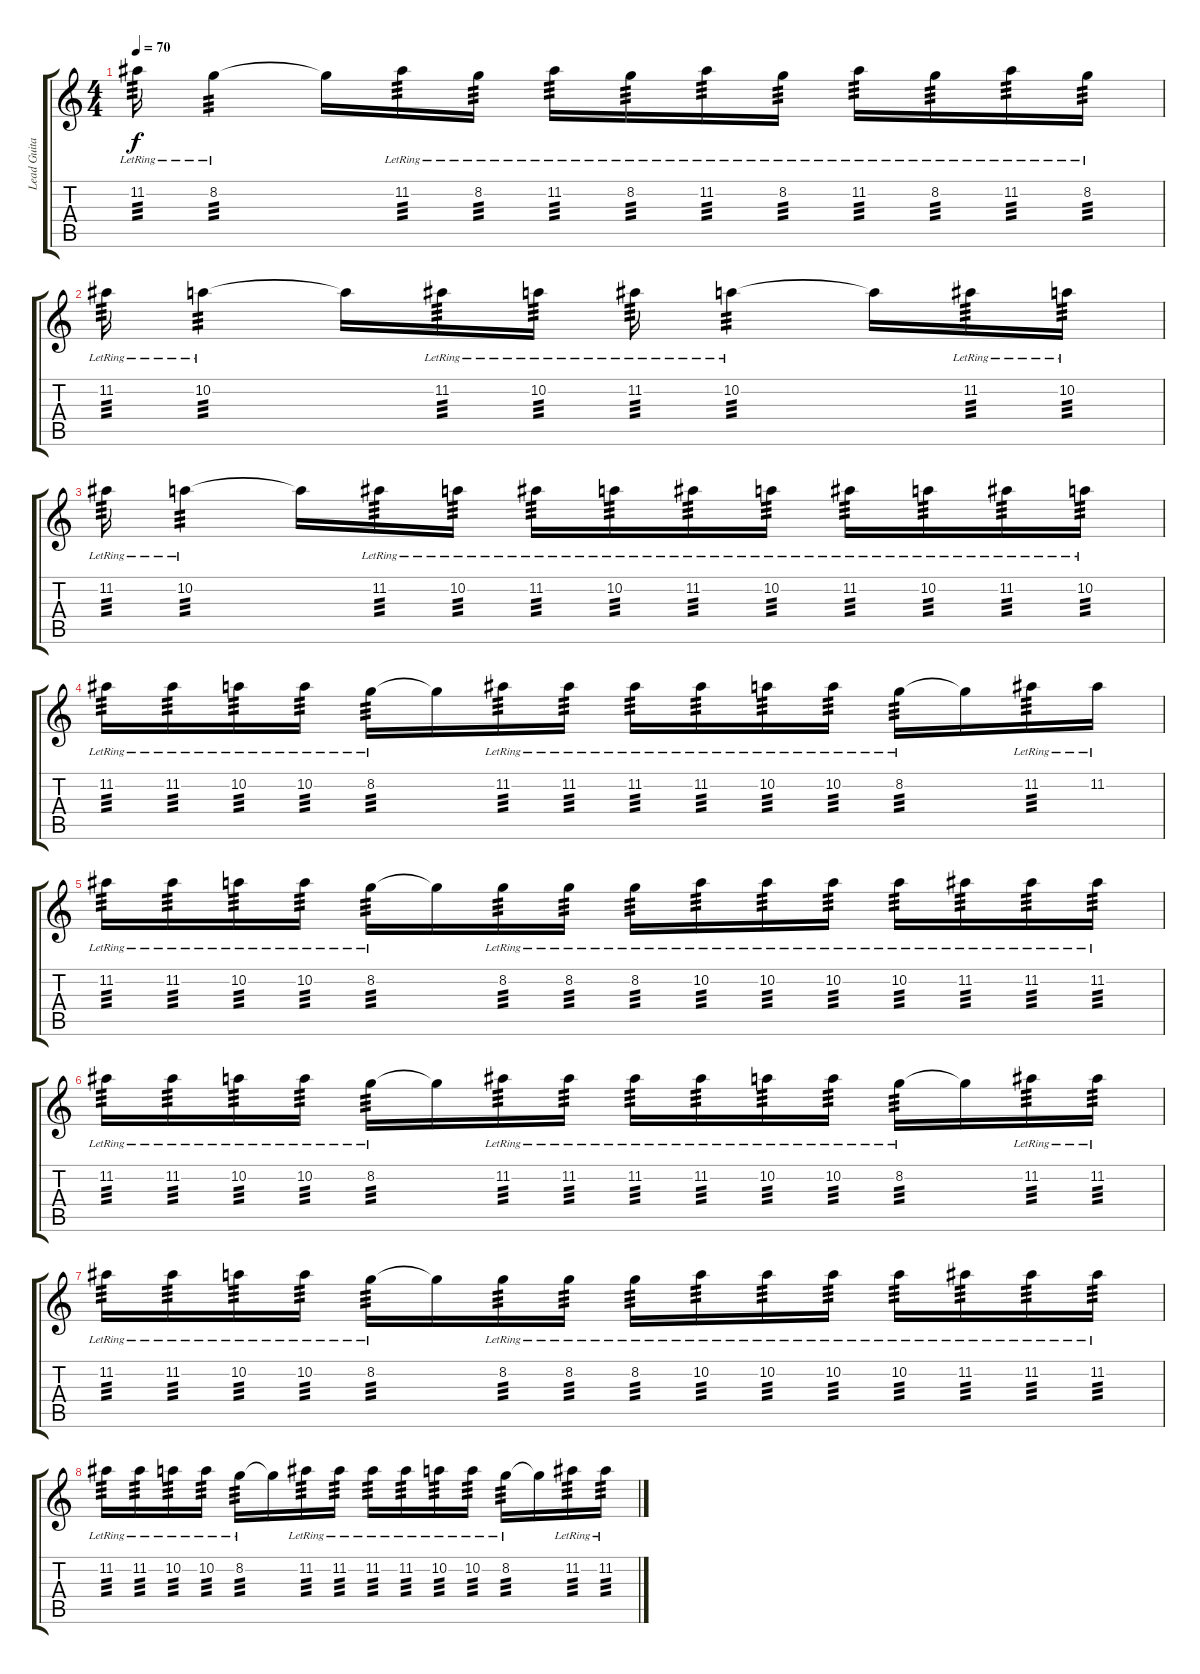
\track ("Lead Guitar 1" "Lead Guita") {instrument overdrivenguitar}
\staff {score tabs}
\tuning (E4 B3 G3 D3 A2 E2) {hide}
\ts (4 4)
\tempo 70
\clef g2
\ks c
11.2{lr}.16{tp 3 dy f} 8.2{lr}.4{tp 3} 8.2{t}.16 11.2{lr}.16{tp 3} 8.2{lr}.16{tp 3} 11.2{lr}.16{tp 3} 8.2{lr}.16{tp 3} 11.2{lr}.16{tp 3} 8.2{lr}.16{tp 3} 11.2{lr}.16{tp 3} 8.2{lr}.16{tp 3} 11.2{lr}.16{tp 3} 8.2{lr}.16{tp 3} |
11.2{lr}.16{tp 3} 10.2{lr}.4{tp 3} 10.2{t}.16 11.2{lr}.16{tp 3} 10.2{lr}.16{tp 3} 11.2{lr}.16{tp 3} 10.2{lr}.4{tp 3} 10.2{t}.16 11.2{lr}.16{tp 3} 10.2{lr}.16{tp 3} |
11.2{lr}.16{tp 3} 10.2{lr}.4{tp 3} 10.2{t}.16 11.2{lr}.16{tp 3} 10.2{lr}.16{tp 3} 11.2{lr}.16{tp 3} 10.2{lr}.16{tp 3} 11.2{lr}.16{tp 3} 10.2{lr}.16{tp 3} 11.2{lr}.16{tp 3} 10.2{lr}.16{tp 3} 11.2{lr}.16{tp 3} 10.2{lr}.16{tp 3} |
11.2{lr}.16{tp 3} 11.2{lr}.16{tp 3} 10.2{lr}.16{tp 3} 10.2{lr}.16{tp 3} 8.2{lr}.16{tp 3} 8.2{t}.16 11.2{lr}.16{tp 3} 11.2{lr}.16{tp 3} 11.2{lr}.16{tp 3} 11.2{lr}.16{tp 3} 10.2{lr}.16{tp 3} 10.2{lr}.16{tp 3} 8.2{lr}.16{tp 3} 8.2{t}.16 11.2{lr}.16{tp 3} 11.2{lr}.16 |
11.2{lr}.16{tp 3} 11.2{lr}.16{tp 3} 10.2{lr}.16{tp 3} 10.2{lr}.16{tp 3} 8.2{lr}.16{tp 3} 8.2{t}.16 8.2{lr}.16{tp 3} 8.2{lr}.16{tp 3} 8.2{lr}.16{tp 3} 10.2{lr}.16{tp 3} 10.2{lr}.16{tp 3} 10.2{lr}.16{tp 3} 10.2{lr}.16{tp 3} 11.2{lr}.16{tp 3} 11.2{lr}.16{tp 3} 11.2{lr}.16{tp 3} |
11.2{lr}.16{tp 3} 11.2{lr}.16{tp 3} 10.2{lr}.16{tp 3} 10.2{lr}.16{tp 3} 8.2{lr}.16{tp 3} 8.2{t}.16 11.2{lr}.16{tp 3} 11.2{lr}.16{tp 3} 11.2{lr}.16{tp 3} 11.2{lr}.16{tp 3} 10.2{lr}.16{tp 3} 10.2{lr}.16{tp 3} 8.2{lr}.16{tp 3} 8.2{t}.16 11.2{lr}.16{tp 3} 11.2{lr}.16{tp 3} |
11.2{lr}.16{tp 3} 11.2{lr}.16{tp 3} 10.2{lr}.16{tp 3} 10.2{lr}.16{tp 3} 8.2{lr}.16{tp 3} 8.2{t}.16 8.2{lr}.16{tp 3} 8.2{lr}.16{tp 3} 8.2{lr}.16{tp 3} 10.2{lr}.16{tp 3} 10.2{lr}.16{tp 3} 10.2{lr}.16{tp 3} 10.2{lr}.16{tp 3} 11.2{lr}.16{tp 3} 11.2{lr}.16{tp 3} 11.2{lr}.16{tp 3} |
11.2{lr}.16{tp 3} 11.2{lr}.16{tp 3} 10.2{lr}.16{tp 3} 10.2{lr}.16{tp 3} 8.2{lr}.16{tp 3} 8.2{t}.16 11.2{lr}.16{tp 3} 11.2{lr}.16{tp 3} 11.2{lr}.16{tp 3} 11.2{lr}.16{tp 3} 10.2{lr}.16{tp 3} 10.2{lr}.16{tp 3} 8.2{lr}.16{tp 3} 8.2{t}.16 11.2{lr}.16{tp 3} 11.2{lr}.16{tp 3}
